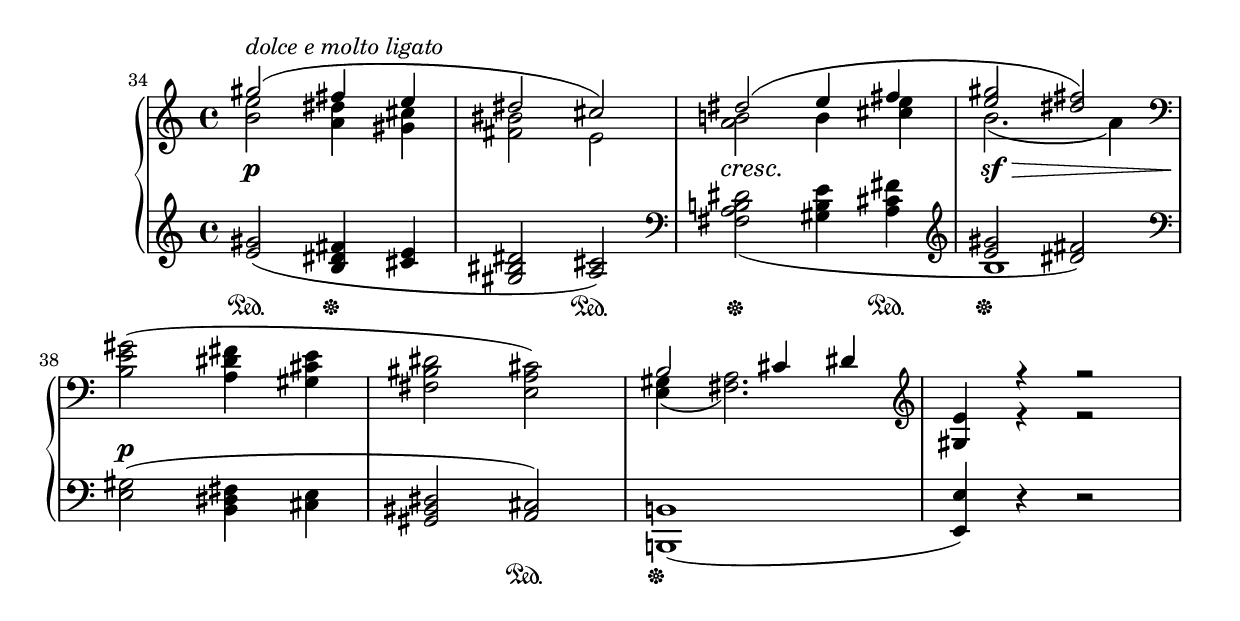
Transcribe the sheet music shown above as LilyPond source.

%% DO NOT EDIT this file manually; it was automatically
%% generated from the LilyPond Snippet Repository
%% (http://lsr.di.unimi.it).
%%
%% Make any changes in the LSR itself, or in
%% `Documentation/snippets/new/`, then run
%% `scripts/auxiliar/makelsr.pl`.
%%
%% This file is in the public domain.

\version "2.24.0"

\header {
  lsrtags = "headword"

  texidoc = "
Piches headword
"

  doctitle = "Pitches headword"
} % begin verbatim


% L. v. Beethoven
% Piano sonata 21 - Dem Grafen von Waldstein Gewidmet
% chorale at measures 34 - 40+

\include "english.ly"

\new PianoStaff <<

  % RH Staff
  \new Staff <<

    % RH Voice 1
    \new Voice {
      \set Score.currentBarNumber = #34
      \voiceOne
      gs''2 ( ^ \markup \italic { dolce e molto ligato }
      fs''4
      e''4
      |
      ds''2
      cs''2 )
      |
      ds''2 (
      e''4
      fs''4
      |
      <gs'' e''>2
      <fs'' ds''>2 )
      |
      \oneVoice
      \clef bass
      <gs' e' b>2 (
      <fs' ds' a>4
      <e' cs' gs>4
      |
      <ds' bs fs>2
      <cs' a e>2 )
      |
      \voiceOne
      b2 %(
      cs'4
      ds'4
      |
      \clef treble
      <e' gs>4 %)
      r4 r2
    }

    % RH Voice 2
    \new Voice {
      \voiceTwo
      \override Staff.DynamicLineSpanner.staff-padding = #3
      <e'' b'>2 \p
      <ds'' a'>4
      <cs'' gs'>4
      |
      <bs' fs'>2
      e'2
      |
      <b'! a'>2 -\tweak style #'none \cresc
      b'4
      <e'' cs''>4
      |
      b'2. ( \sf \>
      a'4 )
      \clef bass
      | \break
      s1 \p
      |
      s1
      |
      <gs e>4 (
      <a fs>2. )
      |
      s4
      r4 r2
    }

  >>

  % LH Staff
  \new Staff {
    \override Staff.SustainPedalLineSpanner.staff-padding = #6
    <gs' e'>2 ( \sustainOn
    <fs' ds' b>4 \sustainOff
    <e' cs'>4
    |
    <ds' bs gs>2
    <cs' a>2 ) \sustainOn
    |
    \clef bass
    \slurDown
    <ds' b! a fs>2 ( \sustainOff
    <e' b gs>4
    <fs' cs' a>4 \sustainOn
    |
    \clef treble
    \voiceOne
    <<
      {
        <gs' e'>2
        <fs' ds'>2 )
      }
      \new Voice {
        \voiceTwo
        b1 \sustainOff
      }
    >>
    \oneVoice
    |
    %\break
    \clef bass
    <gs e>2 (
    <fs ds b,>4
    <e cs>4
    |
    <ds bs, gs,>2
    <cs a,>2 ) \sustainOn
    |
    <b,! b,,!>1 ( \sustainOff
    |
    <e e,>4 )
    r4 r2
  }
>>
